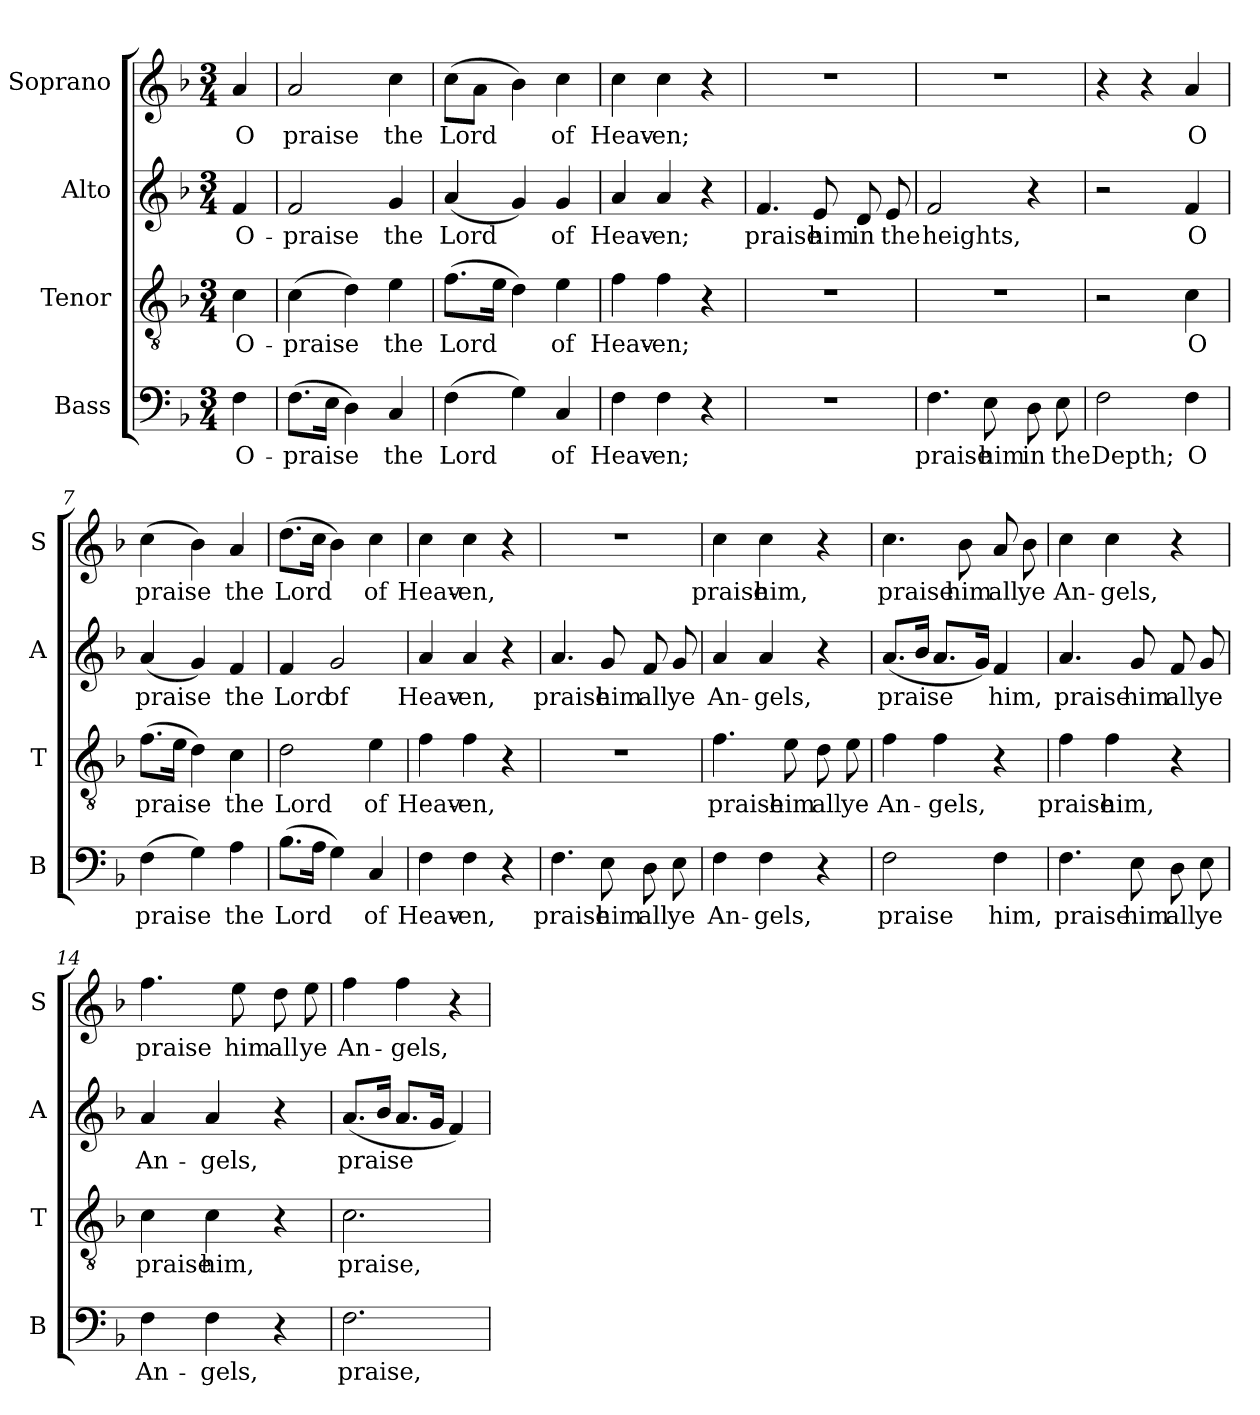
**kern	**text	**kern	**text	**kern	**text	**kern	**text
*part4	*part4	*part3	*part3	*part2	*part2	*part1	*part1
*staff4	*staff4	*staff3	*staff3	*staff2	*staff2	*staff1	*staff1
*I"Bass	*	*I"Tenor	*	*I"Alto	*	*I"Soprano	*
*I'B	*	*I'T	*	*I'A	*	*I'S	*
*clefF4	*	*clefGv2	*	*clefG2	*	*clefG2	*
*k[b-]	*	*k[b-]	*	*k[b-]	*	*k[b-]	*
*F:	*	*F:	*	*F:	*	*F:	*
*M3/4	*	*M3/4	*	*M3/4	*	*M3/4	*
=	=	=	=	=	=	=	=
4F\	O-	4c\	O-	4f/	O-	4a/	O
=1	=1	=1	=1	=1	=1	=1	=1
(8.F\L	-praise	(4c\	-praise	2f/	-praise	2a/	praise
16E\Jk	.	.	.	.	.	.	.
4D\)	.	4d\)	.	.	.	.	.
4C/	the	4e\	the	4g/	the	4cc\	the
=2	=2	=2	=2	=2	=2	=2	=2
(4F\	Lord	(8.f\L	Lord	(4a/	Lord	(8cc\L	Lord
.	.	.	.	.	.	8a\J	.
.	.	16e\Jk	.	.	.	.	.
4G\)	.	4d\)	.	4g/)	.	4b-\)	.
4C/	of	4e\	of	4g/	of	4cc\	of
=3	=3	=3	=3	=3	=3	=3	=3
4F\	Heav-	4f\	Heav-	4a/	Heav-	4cc\	Heav-
4F\	-en;	4f\	-en;	4a/	-en;	4cc\	-en;
4r	.	4r	.	4r	.	4r	.
=4	=4	=4	=4	=4	=4	=4	=4
2.r	.	2.r	.	4.f/	praise	2.r	.
.	.	.	.	8e/	him	.	.
.	.	.	.	8d/	in	.	.
.	.	.	.	8e/	the	.	.
=5	=5	=5	=5	=5	=5	=5	=5
4.F\	praise	2.r	.	2f/	heights,	2.r	.
8E\	him	.	.	.	.	.	.
8D\	in	.	.	4r	.	.	.
8E\	the	.	.	.	.	.	.
!!LO:LB:g=z
=6	=6	=6	=6	=6	=6	=6	=6
2F\	Depth;	2r	.	2r	.	4r	.
.	.	.	.	.	.	4r	.
4F\	O	4c\	O	4f/	O	4a/	O
=7	=7	=7	=7	=7	=7	=7	=7
(4F\	praise	(8.f\L	praise	(4a/	praise	(4cc\	praise
.	.	16e\Jk	.	.	.	.	.
4G\)	.	4d\)	.	4g/)	.	4b-\)	.
4A\	the	4c\	the	4f/	the	4a/	the
=8	=8	=8	=8	=8	=8	=8	=8
(8.B-\L	Lord	2d\	Lord	4f/	Lord	(8.dd\L	Lord
16A\Jk	.	.	.	.	.	16cc\Jk	.
4G\)	.	.	.	2g/	of	4b-\)	.
4C/	of	4e\	of	.	.	4cc\	of
=9	=9	=9	=9	=9	=9	=9	=9
4F\	Heav-	4f\	Heav-	4a/	Heav-	4cc\	Heav-
4F\	-en,	4f\	-en,	4a/	-en,	4cc\	-en,
4r	.	4r	.	4r	.	4r	.
=10	=10	=10	=10	=10	=10	=10	=10
4.F\	praise	2.r	.	4.a/	praise	2.r	.
8E\	him	.	.	8g/	him	.	.
8D\	all	.	.	8f/	all	.	.
8E\	ye	.	.	8g/	ye	.	.
=11	=11	=11	=11	=11	=11	=11	=11
4F\	An-	4.f\	praise	4a/	An-	4cc\	praise
4F\	-gels,	.	.	4a/	-gels,	4cc\	him,
.	.	8e\	him	.	.	.	.
4r	.	8d\	all	4r	.	4r	.
.	.	8e\	ye	.	.	.	.
!!LO:PB:g=z
=12	=12	=12	=12	=12	=12	=12	=12
2F\	praise	4f\	An-	(8.a/L	praise	4.cc\	praise
.	.	.	.	16b-/Jk	.	.	.
.	.	4f\	-gels,	8.a/L	.	.	.
.	.	.	.	.	.	8b-\	him
.	.	.	.	16g/Jk)	.	.	.
4F\	him,	4r	.	4f/	him,	8a/	all
.	.	.	.	.	.	8b-\	ye
=13	=13	=13	=13	=13	=13	=13	=13
4.F\	praise	4f\	praise	4.a/	praise	4cc\	An-
.	.	4f\	him,	.	.	4cc\	-gels,
8E\	him	.	.	8g/	him	.	.
8D\	all	4r	.	8f/	all	4r	.
8E\	ye	.	.	8g/	ye	.	.
=14	=14	=14	=14	=14	=14	=14	=14
4F\	An-	4c\	praise	4a/	An-	4.ff\	praise
4F\	-gels,	4c\	him,	4a/	-gels,	.	.
.	.	.	.	.	.	8ee\	him
4r	.	4r	.	4r	.	8dd\	all
.	.	.	.	.	.	8ee\	ye
=15	=15	=15	=15	=15	=15	=15	=15
2.F\	praise,	2.c\	praise,	(8.a/L	praise	4ff\	An-
.	.	.	.	16b-/Jk	.	.	.
.	.	.	.	8.a/L	.	4ff\	-gels,
.	.	.	.	16g/Jk	.	.	.
.	.	.	.	4f/)	.	4r	.
=	=	=	=	=	=	=	=
*-	*-	*-	*-	*-	*-	*-	*-
